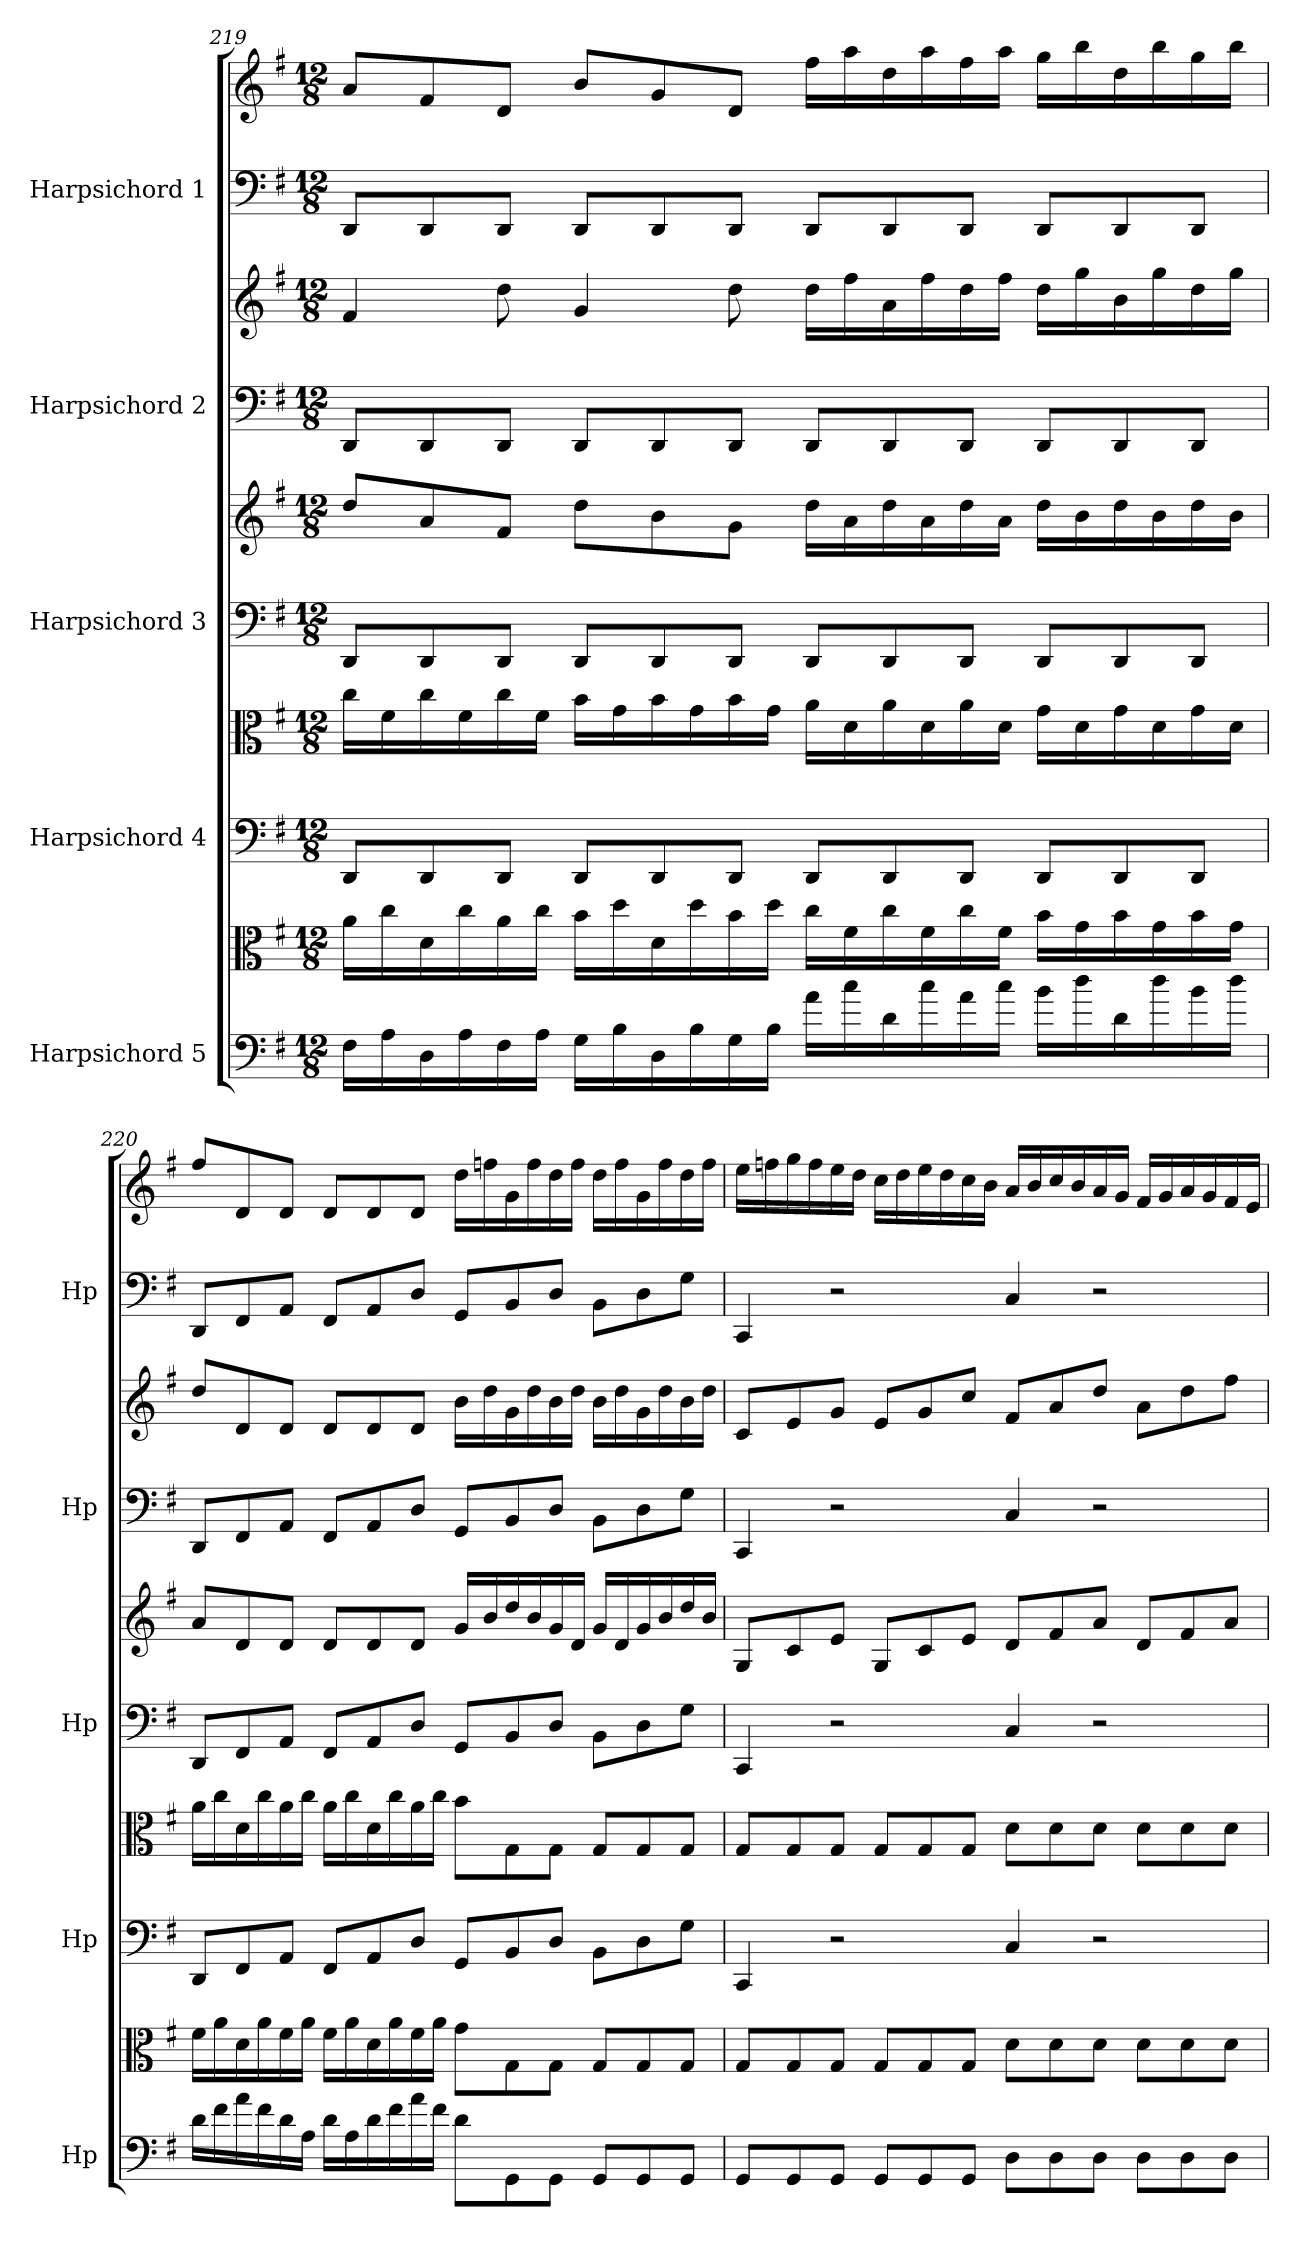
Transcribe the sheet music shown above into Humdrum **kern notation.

**kern	**kern	**kern	**kern	**kern	**kern	**kern	**kern	**kern	**kern
*part5	*part5	*part4	*part4	*part3	*part3	*part2	*part2	*part1	*part1
*staff10	*staff9	*staff8	*staff7	*staff6	*staff5	*staff4	*staff3	*staff2	*staff1
*I"Harpsichord 5	*	*I"Harpsichord 4	*	*I"Harpsichord 3	*	*I"Harpsichord 2	*	*I"Harpsichord 1	*
*I'Hp	*	*I'Hp	*	*I'Hp	*	*I'Hp	*	*I'Hp	*
!!LO:PB:g=z
*clefF4	*clefC3	*clefF4	*clefC3	*clefF4	*clefG2	*clefF4	*clefG2	*clefF4	*clefG2
*k[f#]	*k[f#]	*k[f#]	*k[f#]	*k[f#]	*k[f#]	*k[f#]	*k[f#]	*k[f#]	*k[f#]
*M12/8	*M12/8	*M12/8	*M12/8	*M12/8	*M12/8	*M12/8	*M12/8	*M12/8	*M12/8
=219	=219	=219	=219	=219	=219	=219	=219	=219	=219
16F#\LL	16a\LL	8DD/L	16cc\LL	8DD/L	8dd/L	8DD/L	4f#/	8DD/L	8a/L
16A\	16cc\	.	16f#\	.	.	.	.	.	.
16D\	16d\	8DD/	16cc\	8DD/	8a/	8DD/	.	8DD/	8f#/
16A\	16cc\	.	16f#\	.	.	.	.	.	.
16F#\	16a\	8DD/J	16cc\	8DD/J	8f#/J	8DD/J	8dd\	8DD/J	8d/J
16A\JJ	16cc\JJ	.	16f#\JJ	.	.	.	.	.	.
16G\LL	16b\LL	8DD/L	16b\LL	8DD/L	8dd\L	8DD/L	4g/	8DD/L	8b/L
16B\	16dd\	.	16g\	.	.	.	.	.	.
16D\	16d\	8DD/	16b\	8DD/	8b\	8DD/	.	8DD/	8g/
16B\	16dd\	.	16g\	.	.	.	.	.	.
16G\	16b\	8DD/J	16b\	8DD/J	8g\J	8DD/J	8dd\	8DD/J	8d/J
16B\JJ	16dd\JJ	.	16g\JJ	.	.	.	.	.	.
16a\LL	16cc\LL	8DD/L	16a\LL	8DD/L	16dd\LL	8DD/L	16dd\LL	8DD/L	16ff#\LL
16cc\	16f#\	.	16d\	.	16a\	.	16ff#\	.	16aa\
16d\	16cc\	8DD/	16a\	8DD/	16dd\	8DD/	16a\	8DD/	16dd\
16cc\	16f#\	.	16d\	.	16a\	.	16ff#\	.	16aa\
16a\	16cc\	8DD/J	16a\	8DD/J	16dd\	8DD/J	16dd\	8DD/J	16ff#\
16cc\JJ	16f#\JJ	.	16d\JJ	.	16a\JJ	.	16ff#\JJ	.	16aa\JJ
16b\LL	16b\LL	8DD/L	16g\LL	8DD/L	16dd\LL	8DD/L	16dd\LL	8DD/L	16gg\LL
16dd\	16g\	.	16d\	.	16b\	.	16gg\	.	16bb\
16d\	16b\	8DD/	16g\	8DD/	16dd\	8DD/	16b\	8DD/	16dd\
16dd\	16g\	.	16d\	.	16b\	.	16gg\	.	16bb\
16b\	16b\	8DD/J	16g\	8DD/J	16dd\	8DD/J	16dd\	8DD/J	16gg\
16dd\JJ	16g\JJ	.	16d\JJ	.	16b\JJ	.	16gg\JJ	.	16bb\JJ
!!LO:PB:g=z
=220	=220	=220	=220	=220	=220	=220	=220	=220	=220
16d\LL	16f#\LL	8DD/L	16a\LL	8DD/L	8a/L	8DD/L	8dd/L	8DD/L	8ff#/L
16f#\	16a\	.	16cc\	.	.	.	.	.	.
16a\	16d\	8FF#/	16d\	8FF#/	8d/	8FF#/	8d/	8FF#/	8d/
16f#\	16a\	.	16cc\	.	.	.	.	.	.
16d\	16f#\	8AA/J	16a\	8AA/J	8d/J	8AA/J	8d/J	8AA/J	8d/J
16A\JJ	16a\JJ	.	16cc\JJ	.	.	.	.	.	.
16d\LL	16f#\LL	8FF#/L	16a\LL	8FF#/L	8d/L	8FF#/L	8d/L	8FF#/L	8d/L
16A\	16a\	.	16cc\	.	.	.	.	.	.
16d\	16d\	8AA/	16d\	8AA/	8d/	8AA/	8d/	8AA/	8d/
16f#\	16a\	.	16cc\	.	.	.	.	.	.
16a\	16f#\	8D/J	16a\	8D/J	8d/J	8D/J	8d/J	8D/J	8d/J
16f#\JJ	16a\JJ	.	16cc\JJ	.	.	.	.	.	.
8d\L	8g\L	8GG/L	8b\L	8GG/L	16g/LL	8GG/L	16b\LL	8GG/L	16dd\LL
.	.	.	.	.	16b/	.	16dd\	.	16ffn\
8GG\	8G\	8BB/	8G\	8BB/	16dd/	8BB/	16g\	8BB/	16g\
.	.	.	.	.	16b/	.	16dd\	.	16ff\
8GG\J	8G\J	8D/J	8G\J	8D/J	16g/	8D/J	16b\	8D/J	16dd\
.	.	.	.	.	16d/JJ	.	16dd\JJ	.	16ff\JJ
8GG/L	8G/L	8BB\L	8G/L	8BB\L	16g/LL	8BB\L	16b\LL	8BB\L	16dd\LL
.	.	.	.	.	16d/	.	16dd\	.	16ff\
8GG/	8G/	8D\	8G/	8D\	16g/	8D\	16g\	8D\	16g\
.	.	.	.	.	16b/	.	16dd\	.	16ff\
8GG/J	8G/J	8G\J	8G/J	8G\J	16dd/	8G\J	16b\	8G\J	16dd\
.	.	.	.	.	16b/JJ	.	16dd\JJ	.	16ff\JJ
!!LO:PB:g=z
=221	=221	=221	=221	=221	=221	=221	=221	=221	=221
8GG/L	8G/L	4CC/	8G/L	4CC/	8G/L	4CC/	8c/L	4CC/	16ee\LL
.	.	.	.	.	.	.	.	.	16ffn\
8GG/	8G/	.	8G/	.	8c/	.	8e/	.	16gg\
.	.	.	.	.	.	.	.	.	16ff\
8GG/J	8G/J	2r	8G/J	2r	8e/J	2r	8g/J	2r	16ee\
.	.	.	.	.	.	.	.	.	16dd\JJ
8GG/L	8G/L	.	8G/L	.	8G/L	.	8e/L	.	16cc\LL
.	.	.	.	.	.	.	.	.	16dd\
8GG/	8G/	.	8G/	.	8c/	.	8g/	.	16ee\
.	.	.	.	.	.	.	.	.	16dd\
8GG/J	8G/J	.	8G/J	.	8e/J	.	8cc/J	.	16cc\
.	.	.	.	.	.	.	.	.	16b\JJ
8D\L	8d\L	4C/	8d\L	4C/	8d/L	4C/	8f#/L	4C/	16a/LL
.	.	.	.	.	.	.	.	.	16b/
8D\	8d\	.	8d\	.	8f#/	.	8a/	.	16cc/
.	.	.	.	.	.	.	.	.	16b/
8D\J	8d\J	2r	8d\J	2r	8a/J	2r	8dd/J	2r	16a/
.	.	.	.	.	.	.	.	.	16g/JJ
8D\L	8d\L	.	8d\L	.	8d/L	.	8a\L	.	16f#/LL
.	.	.	.	.	.	.	.	.	16g/
8D\	8d\	.	8d\	.	8f#/	.	8dd\	.	16a/
.	.	.	.	.	.	.	.	.	16g/
8D\J	8d\J	.	8d\J	.	8a/J	.	8ff#\J	.	16f#/
.	.	.	.	.	.	.	.	.	16e/JJ
=	=	=	=	=	=	=	=	=	=
*-	*-	*-	*-	*-	*-	*-	*-	*-	*-
